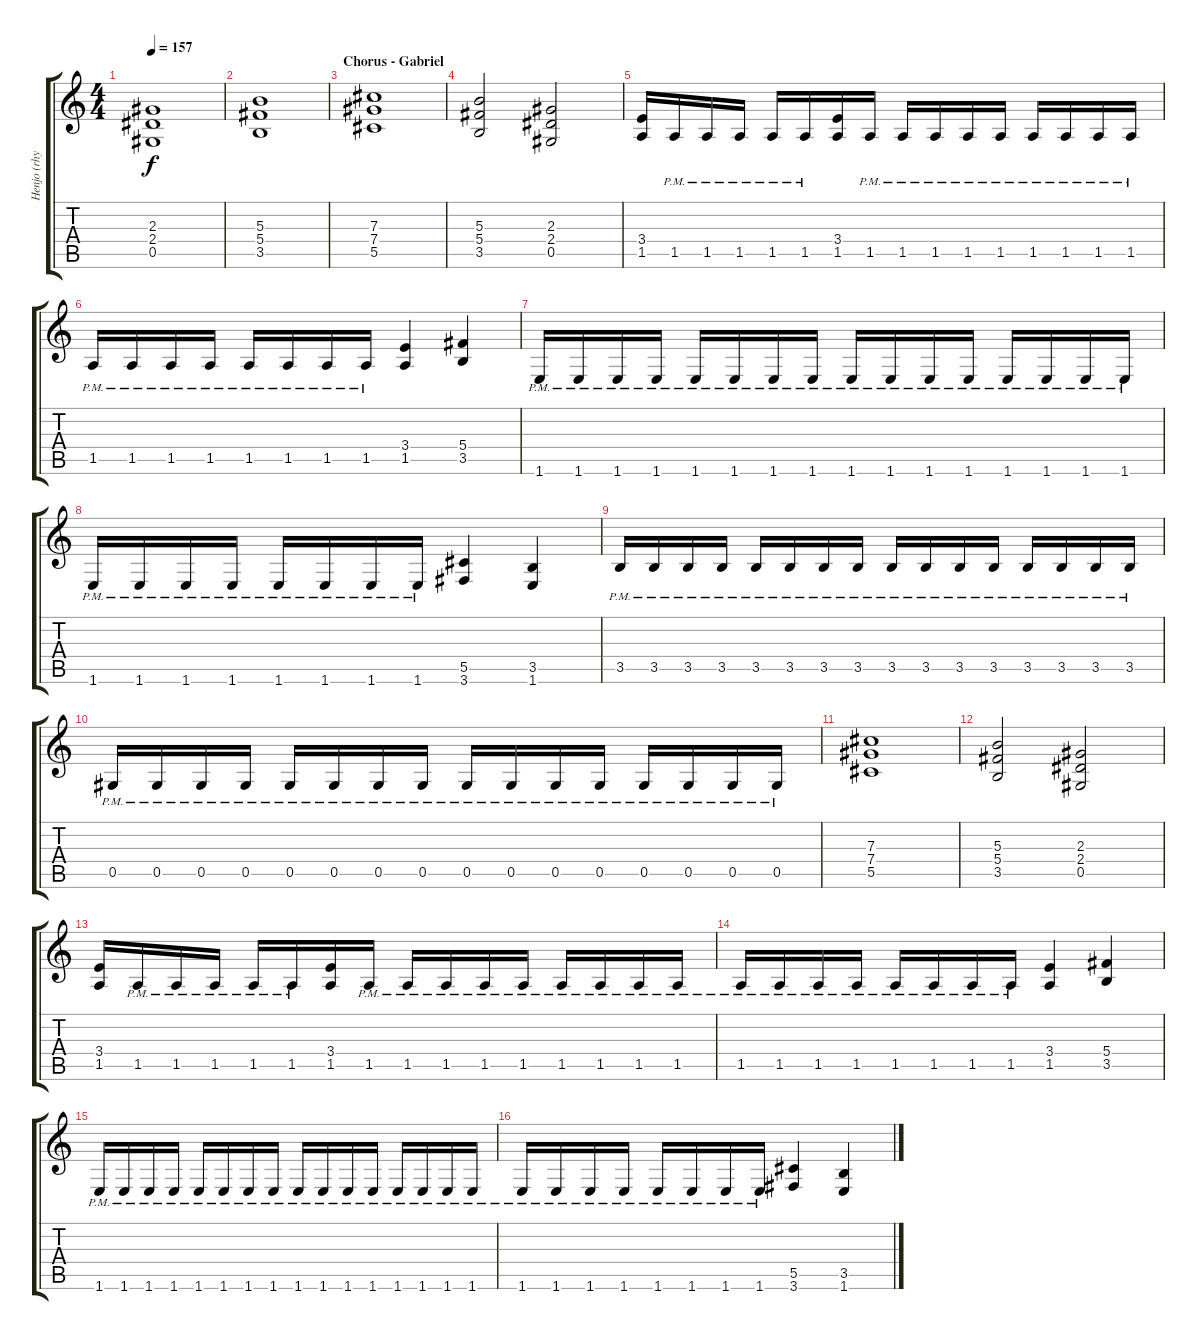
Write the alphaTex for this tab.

\track ("Henjo (rhythm)" "Henjo (rhy") {instrument distortionguitar}
\staff {score tabs}
\tuning (Eb4 Bb3 Gb3 Db3 Ab2 Eb2) {hide}
\ts (4 4)
\tempo 157
\clef g2
\ks c
(2.3 2.4 0.5).1{dy f} |
(5.3 5.4 3.5).1 |
\section ("" "Chorus - Gabriel")
(7.3 7.4 5.5).1 |
(5.3 5.4 3.5).2 (2.3 2.4 0.5).2 |
(3.4 1.5).16 1.5{pm}.16 1.5{pm}.16 1.5{pm}.16 1.5{pm}.16 1.5{pm}.16 (3.4 1.5).16 1.5{pm}.16 1.5{pm}.16 1.5{pm}.16 1.5{pm}.16 1.5{pm}.16 1.5{pm}.16 1.5{pm}.16 1.5{pm}.16 1.5{pm}.16 |
1.5{pm}.16 1.5{pm}.16 1.5{pm}.16 1.5{pm}.16 1.5{pm}.16 1.5{pm}.16 1.5{pm}.16 1.5{pm}.16 (3.4 1.5).4 (5.4 3.5).4 |
1.6{pm}.16 1.6{pm}.16 1.6{pm}.16 1.6{pm}.16 1.6{pm}.16 1.6{pm}.16 1.6{pm}.16 1.6{pm}.16 1.6{pm}.16 1.6{pm}.16 1.6{pm}.16 1.6{pm}.16 1.6{pm}.16 1.6{pm}.16 1.6{pm}.16 1.6{pm}.16 |
1.6{pm}.16 1.6{pm}.16 1.6{pm}.16 1.6{pm}.16 1.6{pm}.16 1.6{pm}.16 1.6{pm}.16 1.6{pm}.16 (5.5 3.6).4 (3.5 1.6).4 |
3.5{pm}.16 3.5{pm}.16 3.5{pm}.16 3.5{pm}.16 3.5{pm}.16 3.5{pm}.16 3.5{pm}.16 3.5{pm}.16 3.5{pm}.16 3.5{pm}.16 3.5{pm}.16 3.5{pm}.16 3.5{pm}.16 3.5{pm}.16 3.5{pm}.16 3.5{pm}.16 |
0.5{pm}.16 0.5{pm}.16 0.5{pm}.16 0.5{pm}.16 0.5{pm}.16 0.5{pm}.16 0.5{pm}.16 0.5{pm}.16 0.5{pm}.16 0.5{pm}.16 0.5{pm}.16 0.5{pm}.16 0.5{pm}.16 0.5{pm}.16 0.5{pm}.16 0.5{pm}.16 |
(7.3 7.4 5.5).1 |
(5.3 5.4 3.5).2 (2.3 2.4 0.5).2 |
(3.4 1.5).16 1.5{pm}.16 1.5{pm}.16 1.5{pm}.16 1.5{pm}.16 1.5{pm}.16 (3.4 1.5).16 1.5{pm}.16 1.5{pm}.16 1.5{pm}.16 1.5{pm}.16 1.5{pm}.16 1.5{pm}.16 1.5{pm}.16 1.5{pm}.16 1.5{pm}.16 |
1.5{pm}.16 1.5{pm}.16 1.5{pm}.16 1.5{pm}.16 1.5{pm}.16 1.5{pm}.16 1.5{pm}.16 1.5{pm}.16 (3.4 1.5).4 (5.4 3.5).4 |
1.6{pm}.16 1.6{pm}.16 1.6{pm}.16 1.6{pm}.16 1.6{pm}.16 1.6{pm}.16 1.6{pm}.16 1.6{pm}.16 1.6{pm}.16 1.6{pm}.16 1.6{pm}.16 1.6{pm}.16 1.6{pm}.16 1.6{pm}.16 1.6{pm}.16 1.6{pm}.16 |
1.6{pm}.16 1.6{pm}.16 1.6{pm}.16 1.6{pm}.16 1.6{pm}.16 1.6{pm}.16 1.6{pm}.16 1.6{pm}.16 (5.5 3.6).4 (3.5 1.6).4
